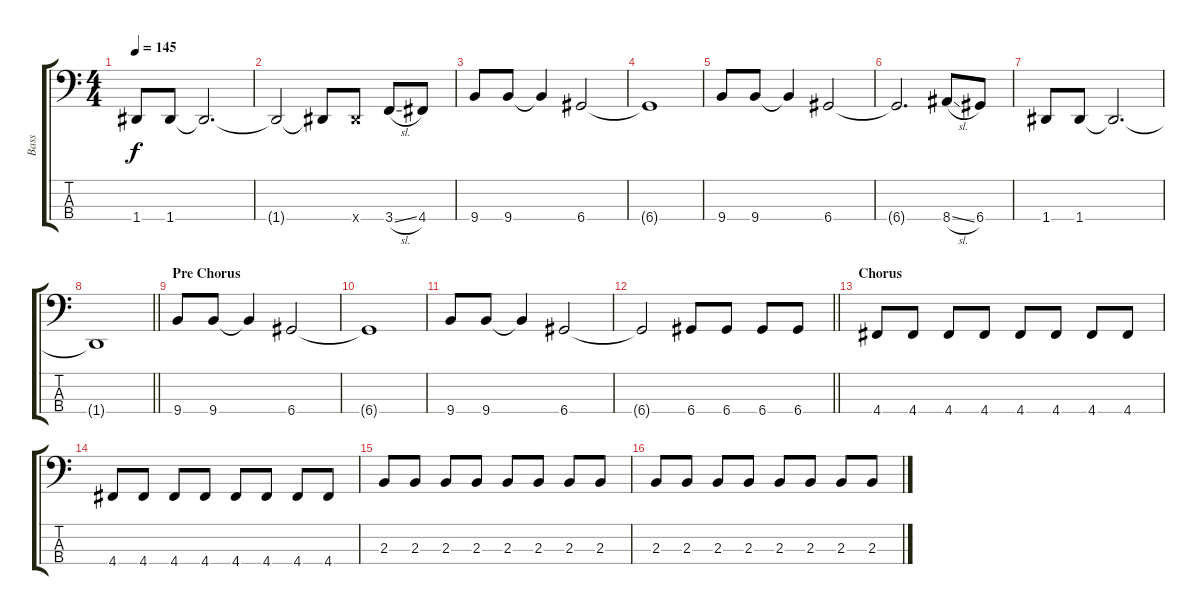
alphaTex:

\track ("Bass" "Bass") {instrument electricbassfinger}
\staff {score tabs}
\tuning (G2 D2 A1 D1) {hide}
\ts (4 4)
\tempo 145
\clef f4
\ks c
1.4.8{dy f} 1.4.8 1.4{t}.2{d} |
1.4{t}.2 1.4{t}.8 1.4{x}.8 3.4{sl}.8 4.4.8 |
9.4.8 9.4.8 9.4{t}.4 6.4.2 |
6.4{t}.1 |
9.4.8 9.4.8 9.4{t}.4 6.4.2 |
6.4{t}.2{d} 8.4{sl}.8 6.4.8 |
1.4.8 1.4.8 1.4{t}.2{d} |
\barLineRight lightlight
1.4{t}.1 |
\section ("" "Pre Chorus")
9.4.8 9.4.8 9.4{t}.4 6.4.2 |
6.4{t}.1 |
9.4.8 9.4.8 9.4{t}.4 6.4.2 |
\barLineRight lightlight
6.4{t}.2 6.4.8 6.4.8 6.4.8 6.4.8 |
\section ("" "Chorus")
4.4.8 4.4.8 4.4.8 4.4.8 4.4.8 4.4.8 4.4.8 4.4.8 |
4.4.8 4.4.8 4.4.8 4.4.8 4.4.8 4.4.8 4.4.8 4.4.8 |
2.3.8 2.3.8 2.3.8 2.3.8 2.3.8 2.3.8 2.3.8 2.3.8 |
2.3.8 2.3.8 2.3.8 2.3.8 2.3.8 2.3.8 2.3.8 2.3.8
